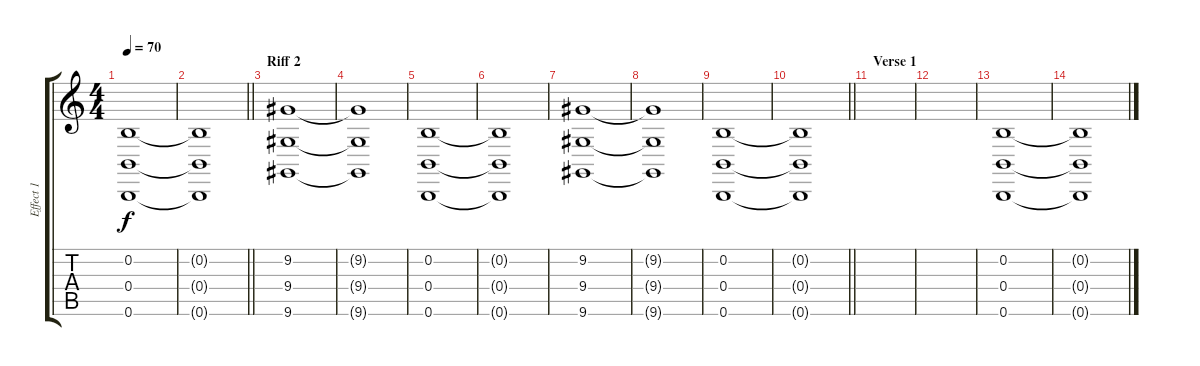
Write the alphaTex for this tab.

\track ("Effect 1" "Effect 1") {instrument rockorgan}
\staff {score tabs}
\tuning (Eb4 B3 Gb3 B2 Gb2 B1) {hide}
\ts (4 4)
\tempo 70
\clef g2
\ks c
(0.2 0.4 0.6).1{dy f} |
\barLineRight lightlight
(0.2{t} 0.4{t} 0.6{t}).1 |
\section ("" "Riff 2")
(9.2 9.4 9.6).1 |
(9.2{t} 9.4{t} 9.6{t}).1 |
(0.2 0.4 0.6).1 |
(0.2{t} 0.4{t} 0.6{t}).1 |
(9.2 9.4 9.6).1 |
(9.2{t} 9.4{t} 9.6{t}).1 |
(0.2 0.4 0.6).1 |
\barLineRight lightlight
(0.2{t} 0.4{t} 0.6{t}).1 |
\section ("" "Verse 1")
|
|
(0.2 0.4 0.6).1 |
(0.2{t} 0.4{t} 0.6{t}).1
